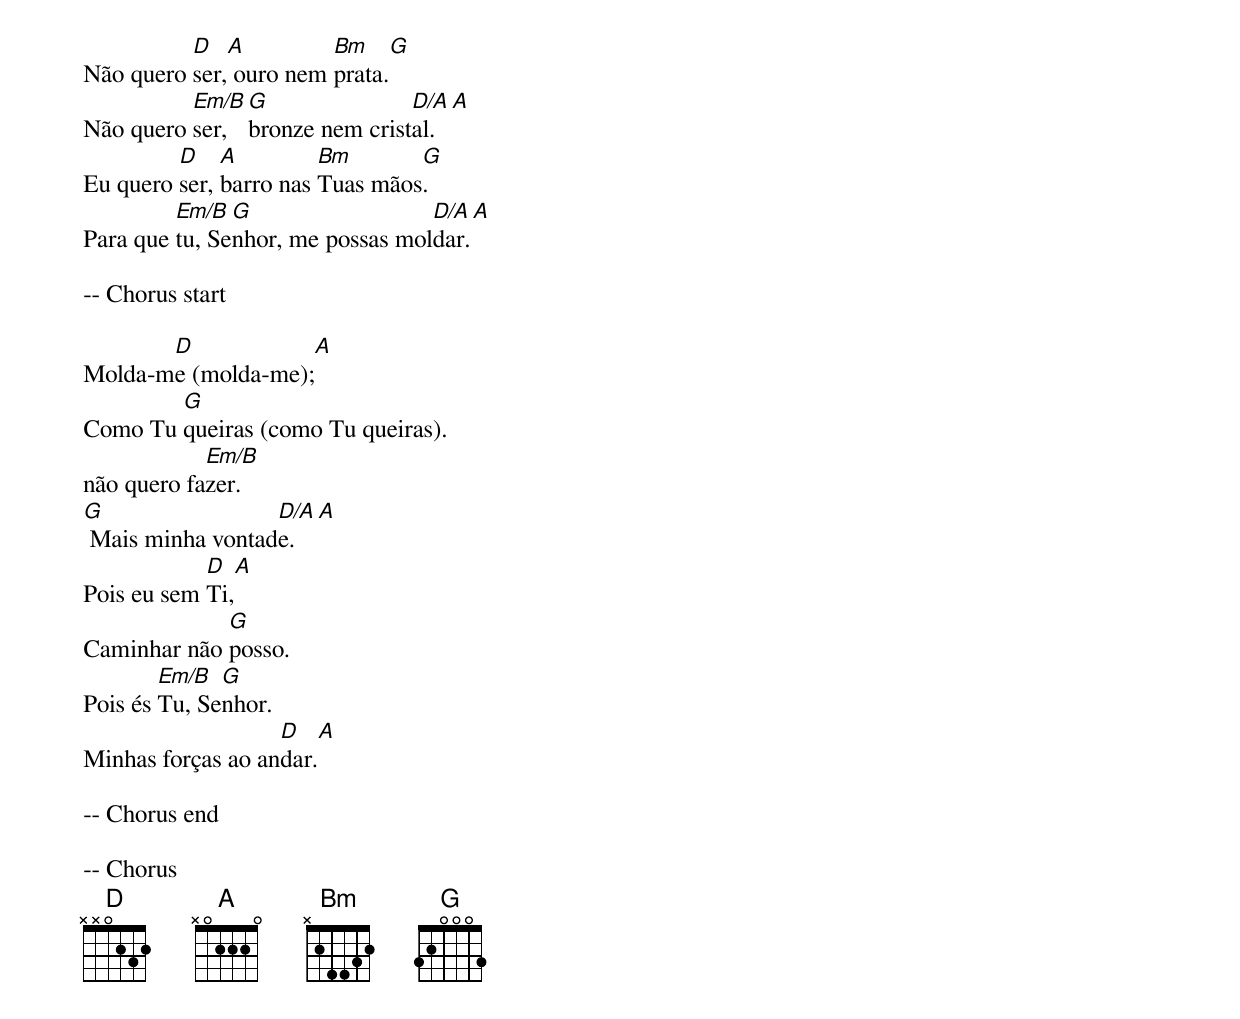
          D   A         Bm    G
Não quero ser, ouro nem prata.
          Em/B G               D/A A
Não quero ser, bronze nem cristal.
         D    A         Bm       G
Eu quero ser, barro nas Tuas mãos.
         Em/B  G                  D/A A
Para que tu, Senhor, me possas moldar.

-- Chorus start

       D              A
Molda-me (molda-me);
        G
Como Tu queiras (como Tu queiras).
            Em/B
não quero fazer.
G                 D/A A
 Mais minha vontade.
            D  A
Pois eu sem Ti,
             G
Caminhar não posso.
        Em/B  G
Pois és Tu, Senhor.
                   D   A
Minhas forças ao andar.

-- Chorus end

-- Chorus
